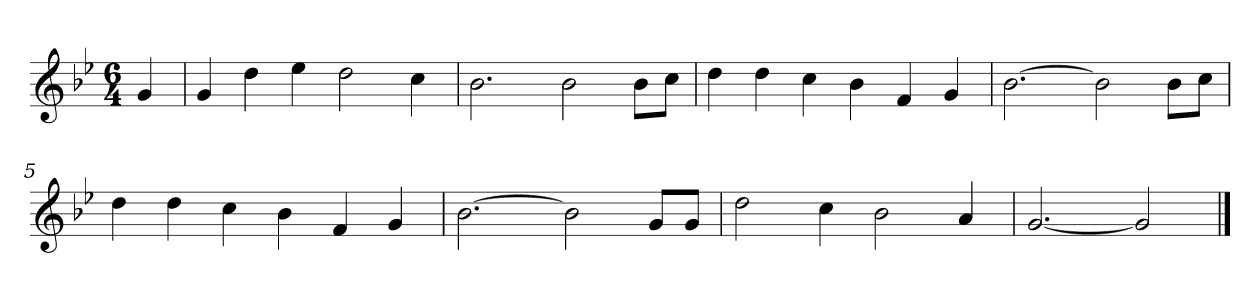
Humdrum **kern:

**kern
*part1
*staff1
*k[b-e-]
*M6/4
*MM120
=
4g
=1
4g
4dd
4ee-
2dd
4cc
=2
2.b-
2b-
8b-L
8ccJ
=3
4dd
4dd
4cc
4b-
4f
4g
=4
[2.b-
2b-]
8b-L
8ccJ
=5
4dd
4dd
4cc
4b-
4f
4g
=6
[2.b-
2b-]
8gL
8gJ
=7
2dd
4cc
2b-
4a
=8
[2.g
2g]
==
*-
